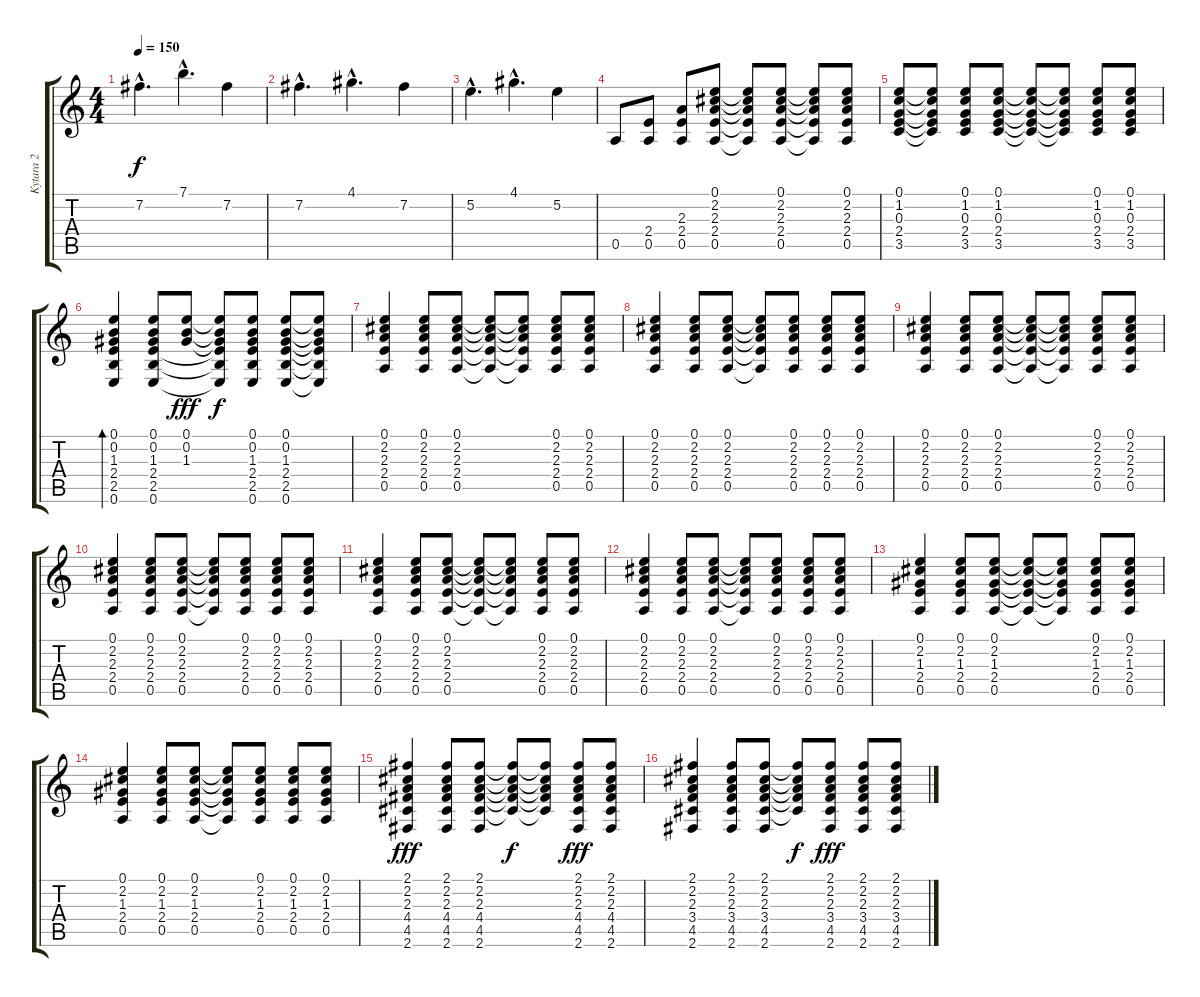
\track ("Kytara 2" "Kytara 2") {instrument acousticguitarsteel}
\staff {score tabs}
\tuning (E4 B3 G3 D3 A2 E2) {hide}
\ts (4 4)
\tempo 150
\clef g2
\ks c
7.2{hac}.4{d dy f} 7.1{hac}.4{d} 7.2.4 |
7.2{hac}.4{d} 4.1{hac}.4{d} 7.2.4 |
5.2{hac}.4{d} 4.1{hac}.4{d} 5.2.4 |
0.5.8{volume 9} (2.4 0.5).8 (2.3 2.4 0.5).8 (0.1 2.2 2.3 2.4 0.5).8 (0.1{t} 2.2{t} 2.3{t} 2.4{t} 0.5{t}).8 (0.1 2.2 2.3 2.4 0.5).8 (0.1{t} 2.2{t} 2.3{t} 2.4{t} 0.5{t}).8 (0.1 2.2 2.3 2.4 0.5).8 |
(0.1 1.2 0.3 2.4 3.5).8 (0.1{t} 1.2{t} 0.3{t} 2.4{t} 3.5{t}).8 (0.1 1.2 0.3 2.4 3.5).8 (0.1 1.2 0.3 2.4 3.5).8 (0.1{t} 1.2{t} 0.3{t} 2.4{t} 3.5{t}).8 (0.1{t} 1.2{t} 0.3{t} 2.4{t} 3.5{t}).8 (0.1 1.2 0.3 2.4 3.5).8 (0.1 1.2 0.3 2.4 3.5).8 |
(0.1 0.2 1.3 2.4 2.5 0.6).4{bd 60} (0.1 0.2 1.3 2.4 2.5 0.6).8 (0.1 0.2 1.3).8{dy fff} (0.1{t} 0.2{t} 1.3{t} 2.4{t} 2.5{t} 0.6{t}).8{dy f} (0.1 0.2 1.3 2.4 2.5 0.6).8 (0.1 0.2 1.3 2.4 2.5 0.6).8 (0.1{t} 0.2{t} 1.3{t} 2.4{t} 2.5{t} 0.6{t}).8 |
(0.1 2.2 2.3 2.4 0.5).4 (0.1 2.2 2.3 2.4 0.5).8 (0.1 2.2 2.3 2.4 0.5).8 (0.1{t} 2.2{t} 2.3{t} 2.4{t} 0.5{t}).8 (0.1{t} 2.2{t} 2.3{t} 2.4{t} 0.5{t}).8 (0.1 2.2 2.3 2.4 0.5).8 (0.1 2.2 2.3 2.4 0.5).8 |
(0.1 2.2 2.3 2.4 0.5).4 (0.1 2.2 2.3 2.4 0.5).8 (0.1 2.2 2.3 2.4 0.5).8 (0.1{t} 2.2{t} 2.3{t} 2.4{t} 0.5{t}).8 (0.1 2.2 2.3 2.4 0.5).8 (0.1 2.2 2.3 2.4 0.5).8 (0.1 2.2 2.3 2.4 0.5).8 |
(0.1 2.2 2.3 2.4 0.5).4 (0.1 2.2 2.3 2.4 0.5).8 (0.1 2.2 2.3 2.4 0.5).8 (0.1{t} 2.2{t} 2.3{t} 2.4{t} 0.5{t}).8 (0.1{t} 2.2{t} 2.3{t} 2.4{t} 0.5{t}).8 (0.1 2.2 2.3 2.4 0.5).8 (0.1 2.2 2.3 2.4 0.5).8 |
(0.1 2.2 2.3 2.4 0.5).4 (0.1 2.2 2.3 2.4 0.5).8 (0.1 2.2 2.3 2.4 0.5).8 (0.1{t} 2.2{t} 2.3{t} 2.4{t} 0.5{t}).8 (0.1 2.2 2.3 2.4 0.5).8 (0.1 2.2 2.3 2.4 0.5).8 (0.1 2.2 2.3 2.4 0.5).8 |
(0.1 2.2 2.3 2.4 0.5).4{volume 8} (0.1 2.2 2.3 2.4 0.5).8 (0.1 2.2 2.3 2.4 0.5).8 (0.1{t} 2.2{t} 2.3{t} 2.4{t} 0.5{t}).8 (0.1{t} 2.2{t} 2.3{t} 2.4{t} 0.5{t}).8 (0.1 2.2 2.3 2.4 0.5).8 (0.1 2.2 2.3 2.4 0.5).8 |
(0.1 2.2 2.3 2.4 0.5).4 (0.1 2.2 2.3 2.4 0.5).8 (0.1 2.2 2.3 2.4 0.5).8 (0.1{t} 2.2{t} 2.3{t} 2.4{t} 0.5{t}).8 (0.1 2.2 2.3 2.4 0.5).8 (0.1 2.2 2.3 2.4 0.5).8 (0.1 2.2 2.3 2.4 0.5).8 |
(0.1 2.2 1.3 2.4 0.5).4 (0.1 2.2 1.3 2.4 0.5).8 (0.1 2.2 1.3 2.4 0.5).8 (0.1{t} 2.2{t} 1.3{t} 2.4{t} 0.5{t}).8 (0.1{t} 2.2{t} 1.3{t} 2.4{t} 0.5{t}).8 (0.1 2.2 1.3 2.4 0.5).8 (0.1 2.2 1.3 2.4 0.5).8 |
(0.1 2.2 1.3 2.4 0.5).4 (0.1 2.2 1.3 2.4 0.5).8 (0.1 2.2 1.3 2.4 0.5).8 (0.1{t} 2.2{t} 1.3{t} 2.4{t} 0.5{t}).8 (0.1 2.2 1.3 2.4 0.5).8 (0.1 2.2 1.3 2.4 0.5).8 (0.1 2.2 1.3 2.4 0.5).8 |
(2.1 2.2 2.3 4.4 4.5 2.6).4{dy fff} (2.1 2.2 2.3 4.4 4.5 2.6).8 (2.1 2.2 2.3 4.4 4.5 2.6).8 (2.1{t} 2.2{t} 2.3{t} 4.4{t} 4.5{t}).8{dy f} (2.1{t} 2.2{t} 2.3{t} 4.4{t} 4.5{t}).8 (2.1 2.2 2.3 4.4 4.5 2.6).8{dy fff} (2.1 2.2 2.3 4.4 4.5 2.6).8 |
(2.1 2.2 2.3 3.4 4.5 2.6).4 (2.1 2.2 2.3 3.4 4.5 2.6).8 (2.1 2.2 2.3 3.4 4.5 2.6).8 (2.1{t} 2.2{t} 2.3{t} 3.4{t} 4.5{t}).8{dy f} (2.1 2.2 2.3 3.4 4.5 2.6).8{dy fff} (2.1 2.2 2.3 3.4 4.5 2.6).8 (2.1 2.2 2.3 3.4 4.5 2.6).8
